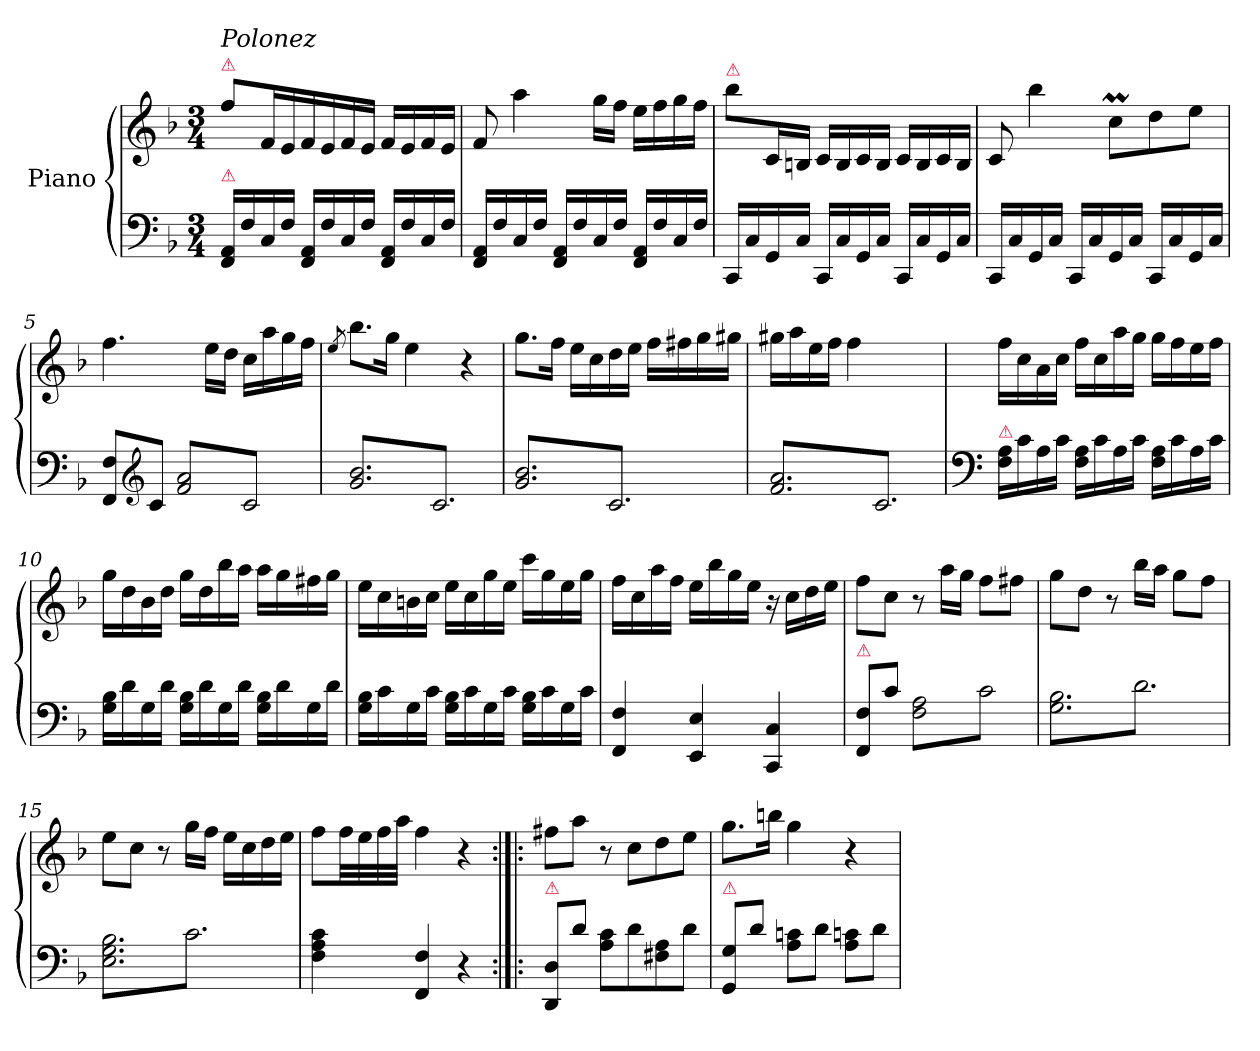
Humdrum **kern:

**kern	**kern
*part1	*part1
*staff2	*staff1
*I"Piano	*
*clefF4	*clefG2
*k[b-]	*k[b-]
*M3/4	*M3/4
=1	=1
!	!LO:TX:a:color=crimson:t=⚠
!	!LO:TX:a:i:t=Polonez
!LO:TX:a:color=crimson:t=⚠	!
16FF/ 16AA/LL	8ff\L
16F/	.
16C/	16f/L
16F/JJ	16e/
16FF/ 16AA/LL	16f/
16F/	16e/
16C/	16f/
16F/JJ	16e/JJ
16FF/ 16AA/LL	16f/LL
16F/	16e/
16C/	16f/
16F/JJ	16e/JJ
=2	=2
16FF/ 16AA/LL	8f/
16F/	.
16C/	4aa\
16F/JJ	.
16FF/ 16AA/LL	.
16F/	.
16C/	16gg\LL
16F/JJ	16ff\JJ
16FF/ 16AA/LL	16ee\LL
16F/	16ff\
16C/	16gg\
16F/JJ	16ff\JJ
=3	=3
!	!LO:TX:a:color=crimson:t=⚠
16CC/LL	8bb-\L
16C/	.
16GG/	16c/L
16C/JJ	16Bn/JJ
16CC/LL	16c/LL
16C/	16B/
16GG/	16c/
16C/JJ	16B/JJ
16CC/LL	16c/LL
16C/	16B/
16GG/	16c/
16C/JJ	16B/JJ
=4	=4
16CC/LL	8c/
16C/	.
16GG/	4bb-\
16C/JJ	.
16CC/LL	.
16C/	.
16GG/	8ccM\L
16C/JJ	.
16CC/LL	8dd\
16C/	.
16GG/	8ee\J
16C/JJ	.
=5	=5
8FF/ 8F/L	4.ff\
*clefG2	*
8c/J	.
*tremolo	*
8f/ 8a/L	.
8c/	16ee\LL
.	16dd\JJ
8f/ 8a/	16cc\LL
.	16aa\
8c/J	16gg\
.	16ff\JJ
=6	=6
.	8qee/
8g/ 8b-/L	8.bb-\L
8c/	.
.	16gg\Jk
8g/ 8b-/	4ee\
8c/	.
8g/ 8b-/	4r
8c/J	.
=7	=7
8g/ 8b-/L	8.gg\L
8c/	.
.	16ff\Jk
8g/ 8b-/	16ee\LL
.	16cc\
8c/	16dd\
.	16ee\JJ
8g/ 8b-/	16ff\LL
.	16ff#X\
8c/J	16gg\
.	16gg#X\JJ
=8	=8
8f/ 8a/L	16gg#X\LL
.	16aa\
8c/	16ee\
.	16ff\JJ
8f/ 8a/	4ff\
8c/	.
8f/ 8a/	4ryy
8c/J	.
*Xtremolo	*
=9	=9
*clefF4	*
!LO:TX:a:color=crimson:t=⚠	!
16F\ 16A\LL	16ff\LL
16c\	16cc\
16A\	16a\
16c\JJ	16cc\JJ
16F\ 16A\LL	16ff\LL
16c\	16cc\
16A\	16aa\
16c\JJ	16gg\JJ
16F\ 16A\LL	16gg\LL
16c\	16ff\
16A\	16ee\
16c\JJ	16ff\JJ
=10	=10
16G\ 16B-\LL	16gg\LL
16d\	16dd\
16G\	16b-\
16d\JJ	16dd\JJ
16G\ 16B-\LL	16gg\LL
16d\	16dd\
16G\	16bb-\
16d\JJ	16aa\JJ
16G\ 16B-\LL	16aa\LL
16d\	16gg\
16G\	16ff#X\
16d\JJ	16gg\JJ
=11	=11
16G\ 16B-\LL	16ee\LL
16c\	16cc\
16G\	16bn\
16c\JJ	16cc\JJ
16G\ 16B-\LL	16ee\LL
16c\	16cc\
16G\	16gg\
16c\JJ	16ee\JJ
16G\ 16B-\LL	16ccc\LL
16c\	16gg\
16G\	16ee\
16c\JJ	16gg\JJ
=12	=12
4FF/ 4F/	16ff\LL
.	16cc\
.	16aa\
.	16ff\JJ
4EE/ 4E/	16ee\LL
.	16bb-\
.	16gg\
.	16ee\JJ
4CC/ 4C/	16r
.	16cc\LL
.	16dd\
.	16ee\JJ
=13	=13
!LO:TX:a:color=crimson:t=⚠	!
8FF/ 8F/L	8ff\L
8c\J	8cc\J
*tremolo	*
8F\ 8A\L	8r
8c\	16aa\LL
.	16gg\JJ
8F\ 8A\	8ff\L
8c\J	8ff#X\J
=14	=14
8G\ 8B-\L	8gg\L
8d\	8dd\J
8G\ 8B-\	8r
8d\	16bb-\LL
.	16aa\JJ
8G\ 8B-\	8gg\L
8d\J	8ff\J
=15	=15
8E\ 8G\ 8B-\L	8ee\L
8c\	8cc\J
8E\ 8G\ 8B-\	8r
8c\	16gg\LL
.	16ff\JJ
8E\ 8G\ 8B-\	16ee\LL
.	16cc\
8c\J	16dd\
*Xtremolo	*
.	16ee\JJ
=16	=16
4F\ 4A\ 4c\	8ff\L
.	32ff\LL
.	32ee\
.	32ff\
.	32aa\JJJ
4FF/ 4F/	4ff\
4r	4r
=17:|!|:	=17:|!|:
!LO:TX:a:color=crimson:t=⚠	!
8DD/ 8D/L	8ff#X\L
8d\J	8aa\J
8A\ 8c\L	8r
8d\	8cc\L
8F#X\ 8A\	8dd\
8d\J	8ee\J
=18	=18
!LO:TX:a:color=crimson:t=⚠	!
8GG/ 8G/L	8.gg\L
8d\J	.
.	16bbn\Jk
8A\ 8cn\L	4gg\
8d\J	.
8A\ 8cn\L	4r
8d\J	.
=	=
*-	*-
